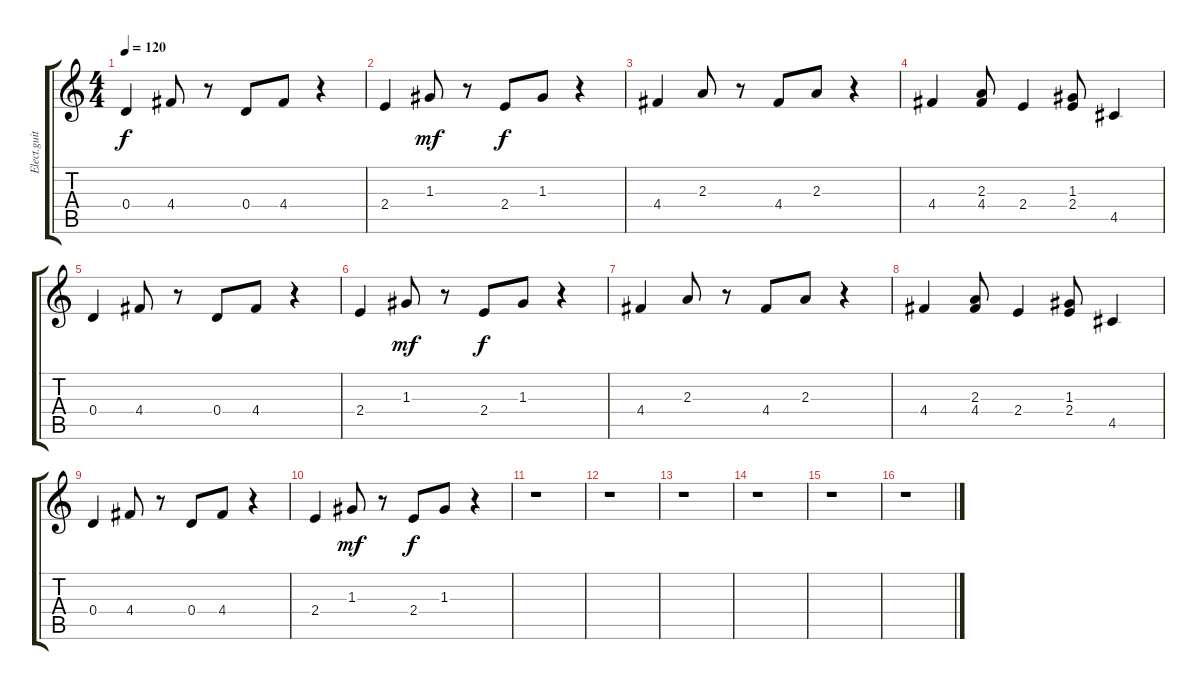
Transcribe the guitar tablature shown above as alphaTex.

\track ("Elect.guitar (clean)" "Elect.guit") {instrument electricguitarclean}
\staff {score tabs}
\tuning (E4 B3 G3 D3 A2 E2) {hide}
\ts (4 4)
\tempo 120
\clef g2
\ks c
0.4.4{dy f} 4.4.8 r.8 0.4.8 4.4.8 r.4 |
2.4.4 1.3.8{dy mf} r.8 2.4.8{dy f} 1.3.8 r.4 |
4.4.4 2.3.8 r.8 4.4.8 2.3.8 r.4 |
4.4.4 (2.3 4.4).8 2.4.4 (1.3 2.4).8 4.5.4 |
0.4.4 4.4.8 r.8 0.4.8 4.4.8 r.4 |
2.4.4 1.3.8{dy mf} r.8 2.4.8{dy f} 1.3.8 r.4 |
4.4.4 2.3.8 r.8 4.4.8 2.3.8 r.4 |
4.4.4 (2.3 4.4).8 2.4.4 (1.3 2.4).8 4.5.4 |
0.4.4 4.4.8 r.8 0.4.8 4.4.8 r.4 |
2.4.4 1.3.8{dy mf} r.8 2.4.8{dy f} 1.3.8 r.4 |
r.1 |
r.1 |
r.1 |
r.1 |
r.1 |
r.1
